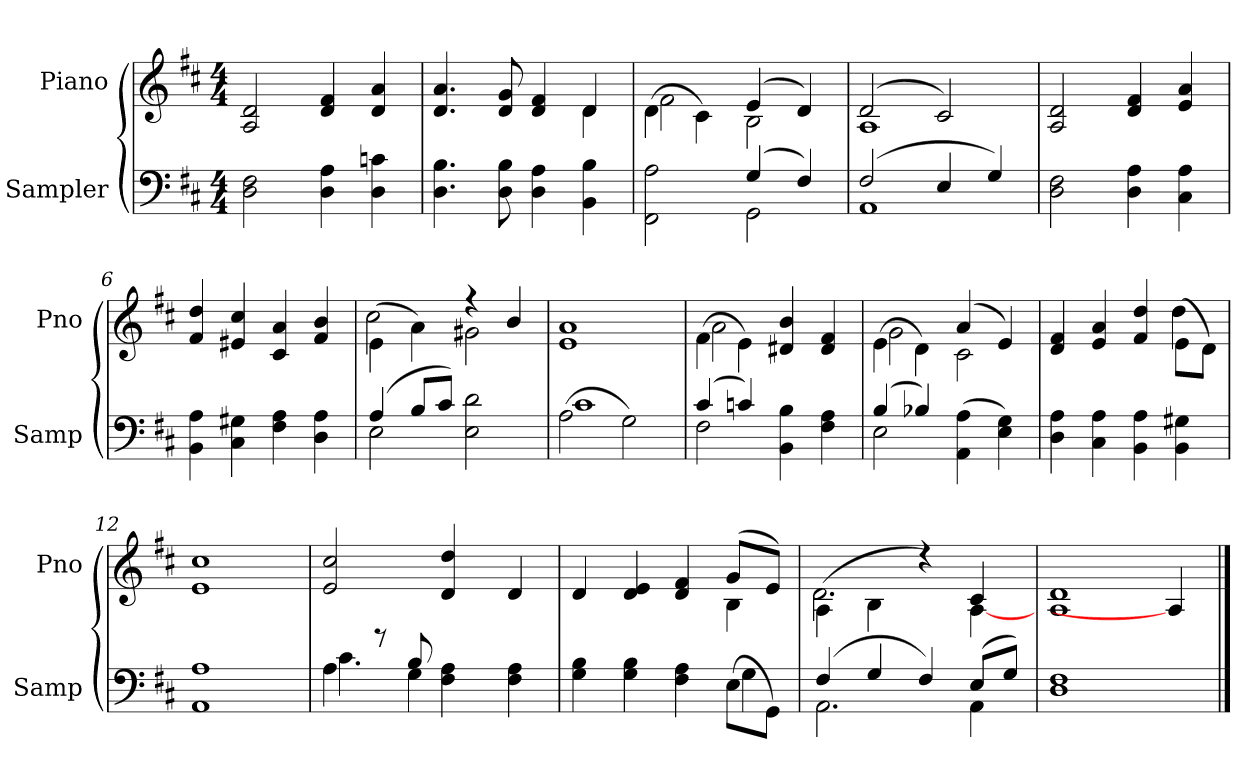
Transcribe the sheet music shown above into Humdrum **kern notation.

**kern	**kern
*part2	*part1
*staff2	*staff1
*I"Sampler	*I"Piano
*I'Samp	*I'Pno
*clefF4	*clefG2
*k[f#c#]	*k[f#c#]
*D:	*D:
*M4/4	*M4/4
=1	=1
2D\ 2F#\	2A/ 2d/
4D\ 4A\	4d/ 4f#/
4D\ 4cn\	4d/ 4a/
=2	=2
*	*^
4.D\ 4.B\	4.d/ 4.a/	2.ryy
8D\ 8B\	8d/ 8g/	.
4D\ 4A\	4d/ 4f#/	.
4BB\ 4B\	4d/	4d
=3	=3	=3
*^	*	*
2FF#\ 2A\	2ryy	(4d\	2f#
.	.	4c#\)	.
(4G/	2GG	(4e/	2B
4F#/)	.	4d/)	.
=4	=4	=4	=4
(2F#/	1AA	(2d/	1A
4E/	.	2c#/)	.
4G/)	.	.	.
*v	*v	*	*
*	*v	*v
=5	=5
2D\ 2F#\	2A 2d
4D\ 4A\	4d 4f#
4C#\ 4A\	4e/ 4a/
=6	=6
4BB\ 4A\	4f# 4dd
4C#\ 4G#X\	4e#X/ 4cc#/
4F#\ 4A\	4c#/ 4a/
4D\ 4A\	4f#/ 4b/
=7	=7
*^	*^
(4A/	2E	(4e\	2cc#
8B/L	.	4a\)	.
8c#/J)	.	.	.
2E\ 2d\	2ryy	4r	2g#X
.	.	4b/	.
*	*	*v	*v
=8	=8	=8
(2A\	1c#	1e/ 1a/
2G\)	.	.
=9	=9	=9
*	*	*^
(4c#/	2F#	(4f#\	2a
4cn/)	.	4e\)	.
4BB\ 4B\	2ryy	4d#X/ 4b/	2ryy
4F#\ 4A\	.	4d#/ 4f#/	.
=10	=10	=10	=10
(4B/	2E	(4e\	2g
4B-X/)	.	4d\)	.
(4AA\ 4A\	2ryy	(4a/	2c#
4E\ 4G\)	.	4e/)	.
*v	*v	*	*
=11	=11	=11
4D\ 4A\	4d/ 4f#/	2.ryy
4C#\ 4A\	4e/ 4a/	.
4BB\ 4A\	4f#/ 4dd/	.
4BB\ 4G#X\	(8e\L	4dd
.	8d\J)	.
*	*v	*v
=12	=12
1AA\ 1A\	1e\ 1cc#\
=13	=13
*^	*
4A\	4.c#	2e/ 2cc#/
8r	.	.
8B/	4G	.
4F#\ 4A\	.	4d/ 4dd/
.	4.ryy	.
4F#\ 4A\	.	4d/
=14	=14	=14
*	*	*^
4G\ 4B\	2.ryy	4d/	2.ryy
4G\ 4B\	.	4d/ 4e/	.
4F#\ 4A\	.	4d/ 4f#/	.
(8E\L	4G	(8g/L	4B
8GG\J)	.	8e/J)	.
=15	=15	=15	=15
(4F#/	2.AA	(4A\	2.d
4G/	.	4B\	.
4F#/)	.	4r)	.
(8E/L	4AA	4c#/	[4A
8G/J)	.	.	.
*v	*v	*	*
*	*v	*v
=16	=16
1D\ 1F#\	1A/ 1d/
4ryy	4A]
==	==
*-	*-
